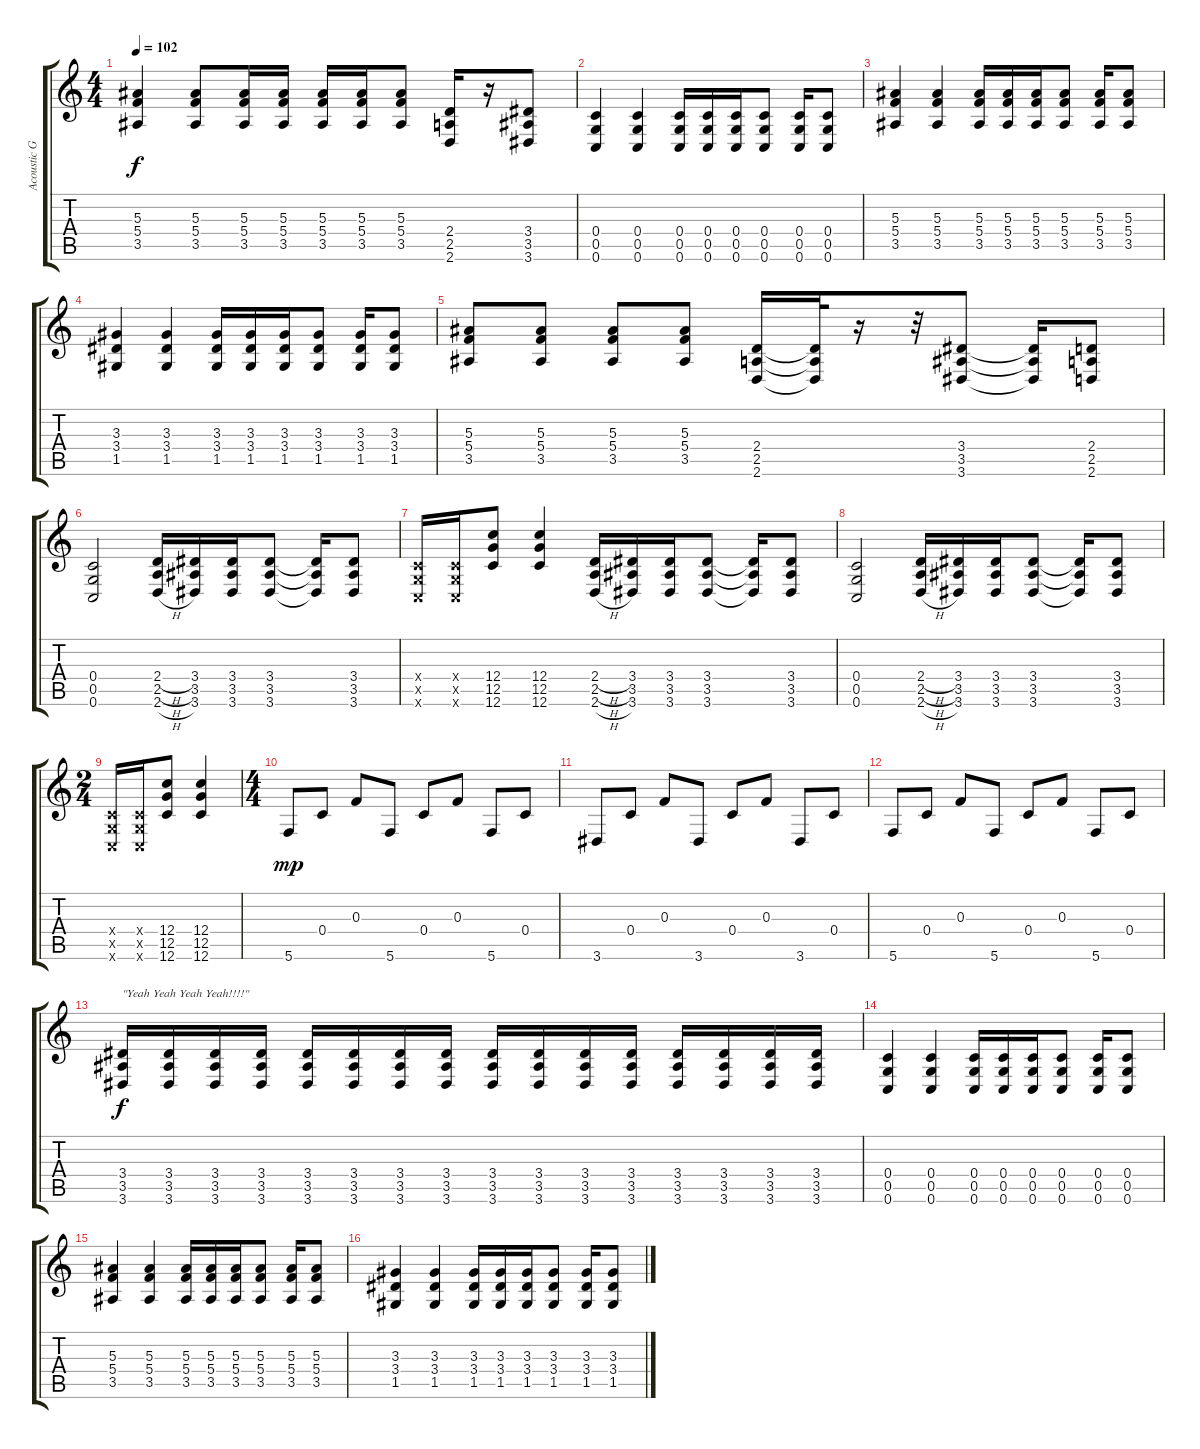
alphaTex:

\track ("Acoustic Guitar" "Acoustic G") {instrument acousticguitarsteel}
\staff {score tabs}
\tuning (D4 A3 F3 C3 G2 C2) {hide}
\ts (4 4)
\tempo 102
\clef g2
\ks c
(5.3 5.4 3.5).4{dy f} (5.3 5.4 3.5).8 (5.3 5.4 3.5).16 (5.3 5.4 3.5).16 (5.3 5.4 3.5).16 (5.3 5.4 3.5).16 (5.3 5.4 3.5).8 (2.4 2.5 2.6).16 r.16 (3.4 3.5 3.6).8 |
(0.4 0.5 0.6).4 (0.4 0.5 0.6).4 (0.4 0.5 0.6).16 (0.4 0.5 0.6).16 (0.4 0.5 0.6).16 (0.4 0.5 0.6).8 (0.4 0.5 0.6).16 (0.4 0.5 0.6).8 |
(5.3 5.4 3.5).4 (5.3 5.4 3.5).4 (5.3 5.4 3.5).16 (5.3 5.4 3.5).16 (5.3 5.4 3.5).16 (5.3 5.4 3.5).8 (5.3 5.4 3.5).16 (5.3 5.4 3.5).8 |
(3.3 3.4 1.5).4 (3.3 3.4 1.5).4 (3.3 3.4 1.5).16 (3.3 3.4 1.5).16 (3.3 3.4 1.5).16 (3.3 3.4 1.5).8 (3.3 3.4 1.5).16 (3.3 3.4 1.5).8 |
(5.3 5.4 3.5).8 (5.3 5.4 3.5).8 (5.3 5.4 3.5).8 (5.3 5.4 3.5).8 (2.4 2.5 2.6).16 (2.4{t} 2.5{t} 2.6{t}).32 r.16 r.32 (3.4 3.5 3.6).8 (3.4{t} 3.5{t} 3.6{t}).16 (2.4 2.5 2.6).8 |
(0.4 0.5 0.6).2 (2.4{h} 2.5{h} 2.6{h}).16 (3.4 3.5 3.6).16 (3.4 3.5 3.6).16 (3.4 3.5 3.6).8 (3.4{t} 3.5{t} 3.6{t}).16 (3.4 3.5 3.6).8 |
(0.4{x} 0.5{x} 0.6{x}).16 (0.4{x} 0.5{x} 0.6{x}).16 (12.4 12.5 12.6).8 (12.4 12.5 12.6).4 (2.4{h} 2.5{h} 2.6{h}).16 (3.4 3.5 3.6).16 (3.4 3.5 3.6).16 (3.4 3.5 3.6).8 (3.4{t} 3.5{t} 3.6{t}).16 (3.4 3.5 3.6).8 |
(0.4 0.5 0.6).2 (2.4{h} 2.5{h} 2.6{h}).16 (3.4 3.5 3.6).16 (3.4 3.5 3.6).16 (3.4 3.5 3.6).8 (3.4{t} 3.5{t} 3.6{t}).16 (3.4 3.5 3.6).8 |
\ts (2 4)
(0.4{x} 0.5{x} 0.6{x}).16 (0.4{x} 0.5{x} 0.6{x}).16 (12.4 12.5 12.6).8 (12.4 12.5 12.6).4 |
\ts (4 4)
5.6.8{dy mp} 0.4.8 0.3.8 5.6.8 0.4.8 0.3.8 5.6.8 0.4.8 |
3.6.8 0.4.8 0.3.8 3.6.8 0.4.8 0.3.8 3.6.8 0.4.8 |
5.6.8 0.4.8 0.3.8 5.6.8 0.4.8 0.3.8 5.6.8 0.4.8 |
(3.4 3.5 3.6).16{txt "\"Yeah Yeah Yeah Yeah!!!!\"" dy f} (3.4 3.5 3.6).16 (3.4 3.5 3.6).16 (3.4 3.5 3.6).16 (3.4 3.5 3.6).16 (3.4 3.5 3.6).16 (3.4 3.5 3.6).16 (3.4 3.5 3.6).16 (3.4 3.5 3.6).16 (3.4 3.5 3.6).16 (3.4 3.5 3.6).16 (3.4 3.5 3.6).16 (3.4 3.5 3.6).16 (3.4 3.5 3.6).16 (3.4 3.5 3.6).16 (3.4 3.5 3.6).16 |
(0.4 0.5 0.6).4 (0.4 0.5 0.6).4 (0.4 0.5 0.6).16 (0.4 0.5 0.6).16 (0.4 0.5 0.6).16 (0.4 0.5 0.6).8 (0.4 0.5 0.6).16 (0.4 0.5 0.6).8 |
(5.3 5.4 3.5).4 (5.3 5.4 3.5).4 (5.3 5.4 3.5).16 (5.3 5.4 3.5).16 (5.3 5.4 3.5).16 (5.3 5.4 3.5).8 (5.3 5.4 3.5).16 (5.3 5.4 3.5).8 |
(3.3 3.4 1.5).4 (3.3 3.4 1.5).4 (3.3 3.4 1.5).16 (3.3 3.4 1.5).16 (3.3 3.4 1.5).16 (3.3 3.4 1.5).8 (3.3 3.4 1.5).16 (3.3 3.4 1.5).8
